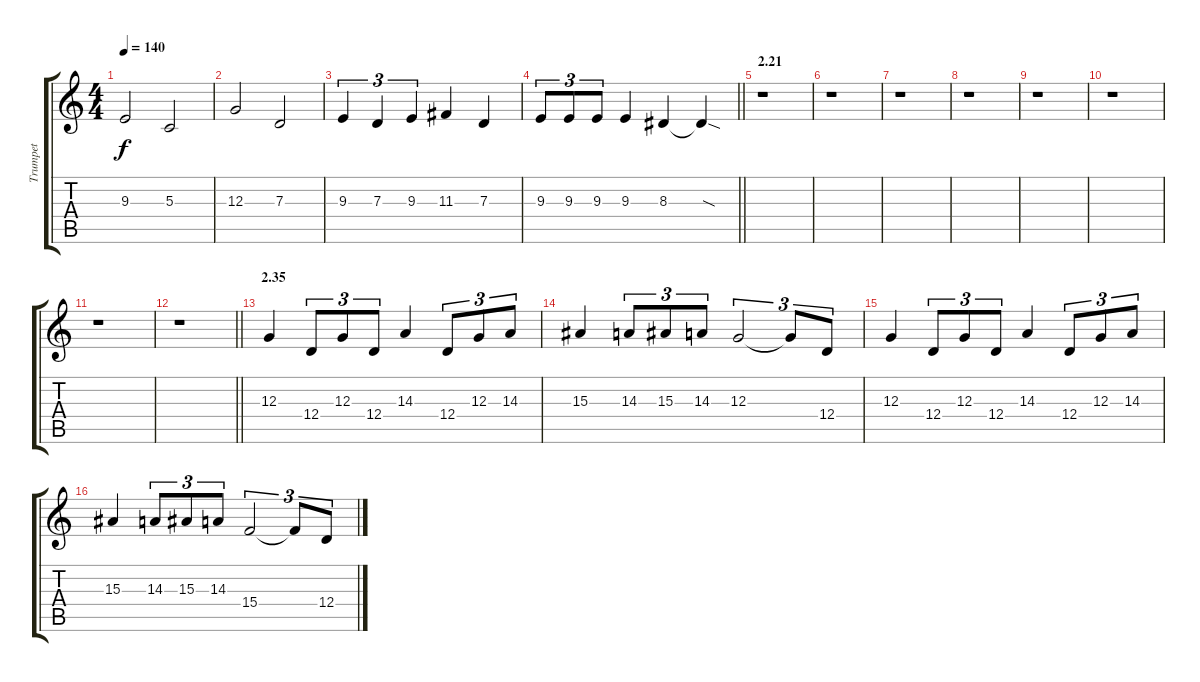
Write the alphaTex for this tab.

\track ("Trumpet" "Trumpet") {instrument trumpet}
\staff {score tabs}
\tuning (E4 B3 G3 D3 A2 E2) {hide}
\ts (4 4)
\tempo 140
\clef g2
\ks c
9.3.2{dy f} 5.3.2 |
12.3.2 7.3.2 |
9.3.4{tu (3 2)} 7.3.4{tu (3 2)} 9.3.4{tu (3 2)} 11.3.4 7.3.4 |
\barLineRight lightlight
9.3.8{tu (3 2)} 9.3.8{tu (3 2)} 9.3.8{tu (3 2)} 9.3.4 8.3.4 8.3{sod t}.4 |
\section ("" "2.21")
r.1 |
r.1 |
r.1 |
r.1 |
r.1 |
r.1 |
r.1 |
\barLineRight lightlight
r.1 |
\section ("" "2.35")
12.3.4 12.4.8{tu (3 2)} 12.3.8{tu (3 2)} 12.4.8{tu (3 2)} 14.3.4 12.4.8{tu (3 2)} 12.3.8{tu (3 2)} 14.3.8{tu (3 2)} |
15.3.4 14.3.8{tu (3 2)} 15.3.8{tu (3 2)} 14.3.8{tu (3 2)} 12.3.2{tu (3 2)} 12.3{t}.8{tu (3 2)} 12.4.8{tu (3 2)} |
12.3.4 12.4.8{tu (3 2)} 12.3.8{tu (3 2)} 12.4.8{tu (3 2)} 14.3.4 12.4.8{tu (3 2)} 12.3.8{tu (3 2)} 14.3.8{tu (3 2)} |
15.3.4 14.3.8{tu (3 2)} 15.3.8{tu (3 2)} 14.3.8{tu (3 2)} 15.4.2{tu (3 2)} 15.4{t}.8{tu (3 2)} 12.4.8{tu (3 2)}
